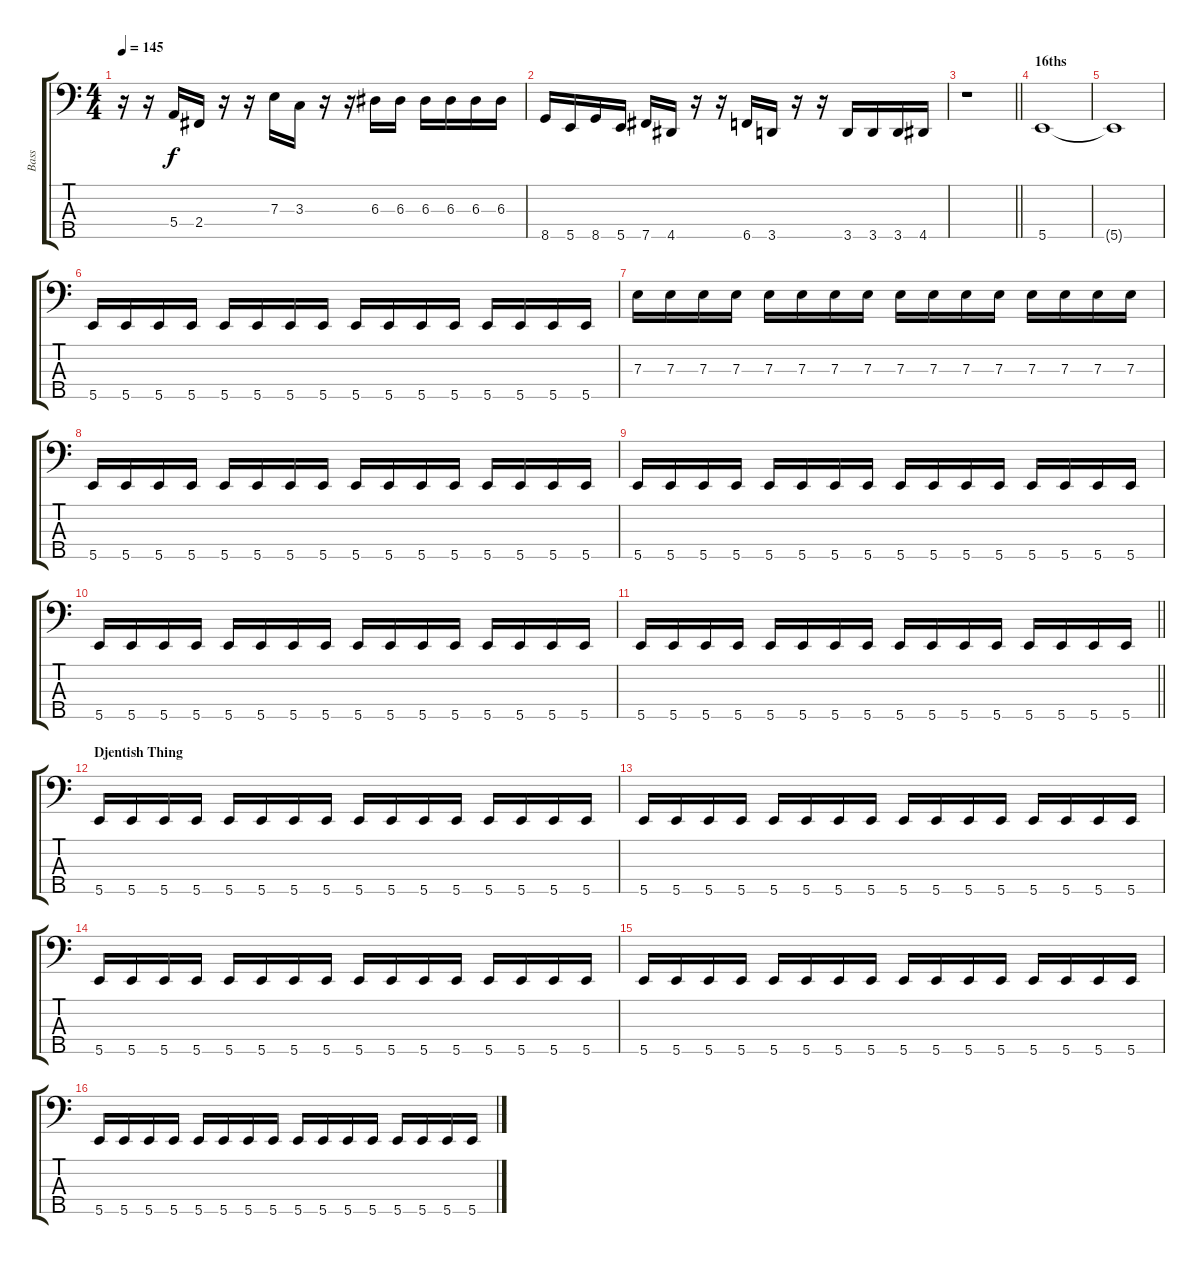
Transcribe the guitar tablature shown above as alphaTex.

\track ("Bass" "Bass") {instrument electricbassfinger}
\staff {score tabs}
\tuning (G2 D2 A1 E1 B0) {hide}
\ts (4 4)
\tempo 145
\clef f4
\ks c
r.16{dy f} r.16 5.4.16 2.4.16 r.16 r.16 7.3.16 3.3.16 r.16 r.16 6.3.16 6.3.16 6.3.16 6.3.16 6.3.16 6.3.16 |
8.5.16 5.5.16 8.5.16 5.5.16 7.5.16 4.5.16 r.16 r.16 6.5.16 3.5.16 r.16 r.16 3.5.16 3.5.16 3.5.16 4.5.16 |
\barLineRight lightlight
r.1 |
\section ("" "16ths")
5.5.1 |
5.5{t}.1 |
5.5.16 5.5.16 5.5.16 5.5.16 5.5.16 5.5.16 5.5.16 5.5.16 5.5.16 5.5.16 5.5.16 5.5.16 5.5.16 5.5.16 5.5.16 5.5.16 |
7.3.16 7.3.16 7.3.16 7.3.16 7.3.16 7.3.16 7.3.16 7.3.16 7.3.16 7.3.16 7.3.16 7.3.16 7.3.16 7.3.16 7.3.16 7.3.16 |
5.5.16 5.5.16 5.5.16 5.5.16 5.5.16 5.5.16 5.5.16 5.5.16 5.5.16 5.5.16 5.5.16 5.5.16 5.5.16 5.5.16 5.5.16 5.5.16 |
5.5.16 5.5.16 5.5.16 5.5.16 5.5.16 5.5.16 5.5.16 5.5.16 5.5.16 5.5.16 5.5.16 5.5.16 5.5.16 5.5.16 5.5.16 5.5.16 |
5.5.16 5.5.16 5.5.16 5.5.16 5.5.16 5.5.16 5.5.16 5.5.16 5.5.16 5.5.16 5.5.16 5.5.16 5.5.16 5.5.16 5.5.16 5.5.16 |
\barLineRight lightlight
5.5.16 5.5.16 5.5.16 5.5.16 5.5.16 5.5.16 5.5.16 5.5.16 5.5.16 5.5.16 5.5.16 5.5.16 5.5.16 5.5.16 5.5.16 5.5.16 |
\section ("" "Djentish Thing")
5.5.16 5.5.16 5.5.16 5.5.16 5.5.16 5.5.16 5.5.16 5.5.16 5.5.16 5.5.16 5.5.16 5.5.16 5.5.16 5.5.16 5.5.16 5.5.16 |
5.5.16 5.5.16 5.5.16 5.5.16 5.5.16 5.5.16 5.5.16 5.5.16 5.5.16 5.5.16 5.5.16 5.5.16 5.5.16 5.5.16 5.5.16 5.5.16 |
5.5.16 5.5.16 5.5.16 5.5.16 5.5.16 5.5.16 5.5.16 5.5.16 5.5.16 5.5.16 5.5.16 5.5.16 5.5.16 5.5.16 5.5.16 5.5.16 |
5.5.16 5.5.16 5.5.16 5.5.16 5.5.16 5.5.16 5.5.16 5.5.16 5.5.16 5.5.16 5.5.16 5.5.16 5.5.16 5.5.16 5.5.16 5.5.16 |
5.5.16 5.5.16 5.5.16 5.5.16 5.5.16 5.5.16 5.5.16 5.5.16 5.5.16 5.5.16 5.5.16 5.5.16 5.5.16 5.5.16 5.5.16 5.5.16
